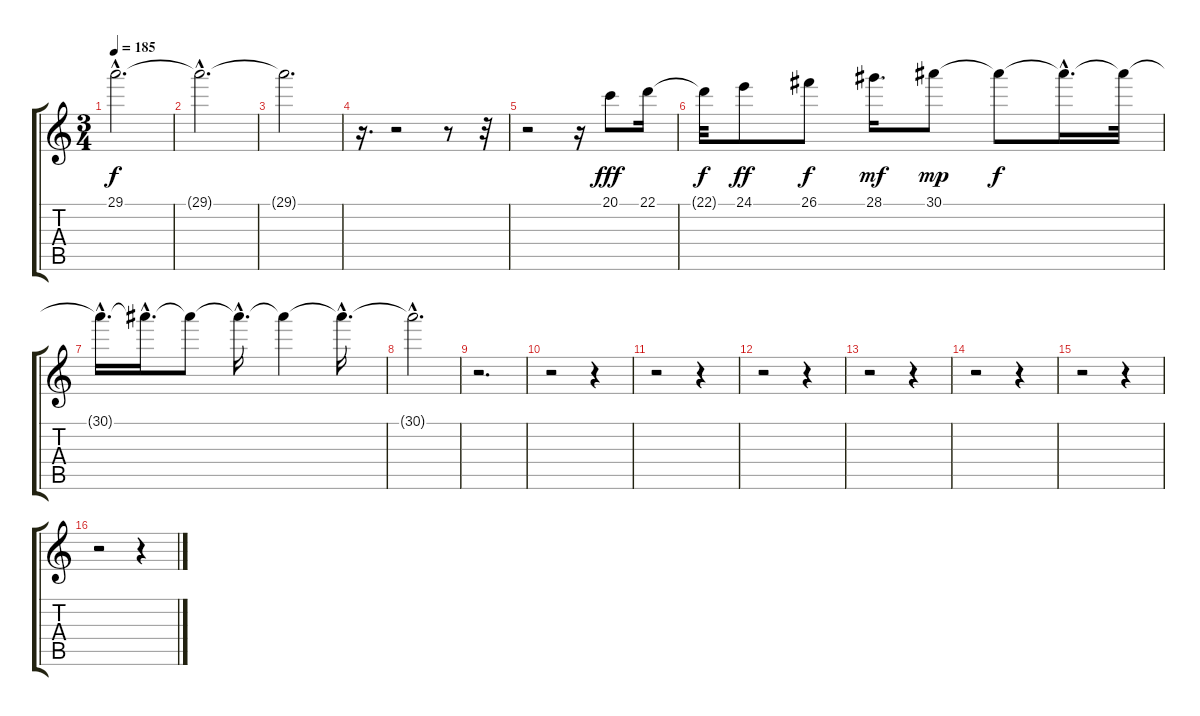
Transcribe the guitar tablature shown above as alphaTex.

\track "" {instrument fx3crystal}
\staff {score tabs}
\tuning (E4 B3 G3 D3 A2 E2) {hide}
\ts (3 4)
\tempo 185
\clef g2
\ks c
29.1{hac t}.2{d dy f} |
29.1{hac t}.2{d} |
29.1{t}.2{d} |
r.16{d} r.2 r.8 r.32 |
r.2 r.16 20.1.8{dy fff balance 16} 22.1.16 |
22.1{t}.32{dy f} 24.1.8{dy ff} 26.1.8{dy f} 28.1.16{d dy mf} 30.1.8{dy mp} 30.1{t}.8{dy f} 30.1{hac t}.16{d} 30.1{t}.32 |
30.1{hac t}.16{d} 30.1{hac t}.16{d balance 0} 30.1{t}.8 30.1{hac t}.16{d} 30.1{t}.4 30.1{hac t}.16{d} |
30.1{hac t}.2{d} |
r.2{d} |
r.2 r.4 |
r.2 r.4 |
r.2 r.4 |
r.2 r.4 |
r.2 r.4 |
r.2 r.4 |
r.2 r.4
